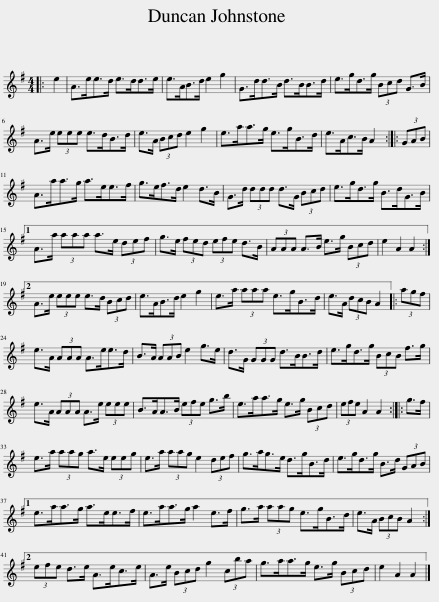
X:1
L:1/8
M:4/4
I:linebreak $
K:G
V:1 treble
V:1
|: e2 | A>ee>d e>dd>e | e>AB>d e2 g2 | G>dd>B d>BB>d | e>gd>g (3Bcd G>B |$ %5
 A>e (3eee e>dB>d | e>A (3Bcd e2 g2 | e>aa>g e>gB>d | e>Ac>B A2 :: (3GAB |$ %10
 A>aa>g a>ee>f | g>ef>d e2 d>B | G>d (3ddd d>G (3Bcd | e>gd>g B>dG>B |1$ A>a (3aaa a>e (3def | %15
 g>e (3fed (3efe d>B | (3AAA A>B e>g (3Bcd | e2 A2 A2 :|2$ A>e (3eee e>d (3Bcd | e>AB>d e2 g2 | %20
 e>a (3aaa e>gB>d | e>A (3dcB A2 |: (3agf |$ e>A (3AAA A>ee>d | B>A (3AAB e2 g>e | %25
 d>G (3GGG d>BB>d | e>gd>g (3BcB f>g |$ e>A (3AAA A>e (3eee | B>AA>B (3efe g>b | e>aa>g e>g (3Bcd | %30
 (3efe A2 A2 :: g>f |$ e>a (3aag a>e (3eeg | e>a (3aag e2 (3def | g>ag>e d>gB>d | %35
 e>gd>g B>d (3GAB |1$ e>aa>g a>ee>f | e>aa>g a2 e>f | g>a (3aag e>gB>d | e>A (3BcB A2 :|2$ %40
 (3efe d>e A>ec>e | A>e (3Bcd g2 (3cba | g>aa>g e>g (3Bcd | e2 A2 A2 |] %44
